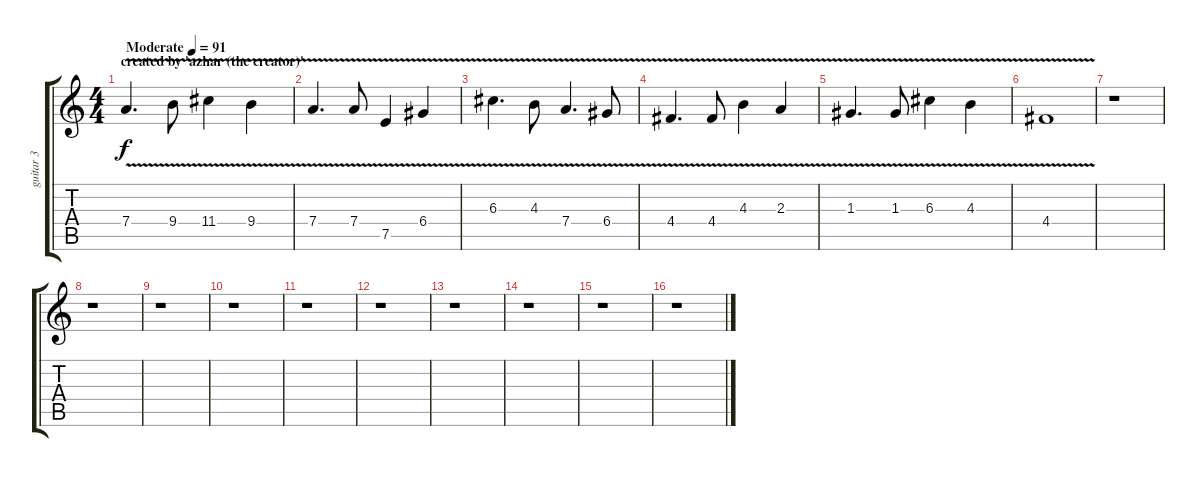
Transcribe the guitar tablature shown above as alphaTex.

\track ("guitar 3" "guitar 3") {instrument distortionguitar}
\staff {score tabs}
\tuning (E4 B3 G3 D3 A2 E2) {hide}
\ts (4 4)
\section ("" "created by 'azhar (the creator)'")
\tempo (91 "Moderate")
\clef g2
\ks c
7.4{v}.4{d dy f instrument distortionguitar} 9.4{v}.8 11.4{v}.4 9.4{v}.4 |
7.4{v}.4{d} 7.4{v}.8 7.5{v}.4 6.4{v}.4 |
6.3{v}.4{d} 4.3{v}.8 7.4{v}.4{d} 6.4{v}.8 |
4.4{v}.4{d} 4.4{v}.8 4.3{v}.4 2.3{v}.4 |
1.3{v}.4{d} 1.3{v}.8 6.3{v}.4 4.3{v}.4 |
4.4{v}.1 |
r.1 |
r.1 |
r.1 |
r.1 |
r.1 |
r.1 |
r.1 |
r.1 |
r.1 |
r.1
